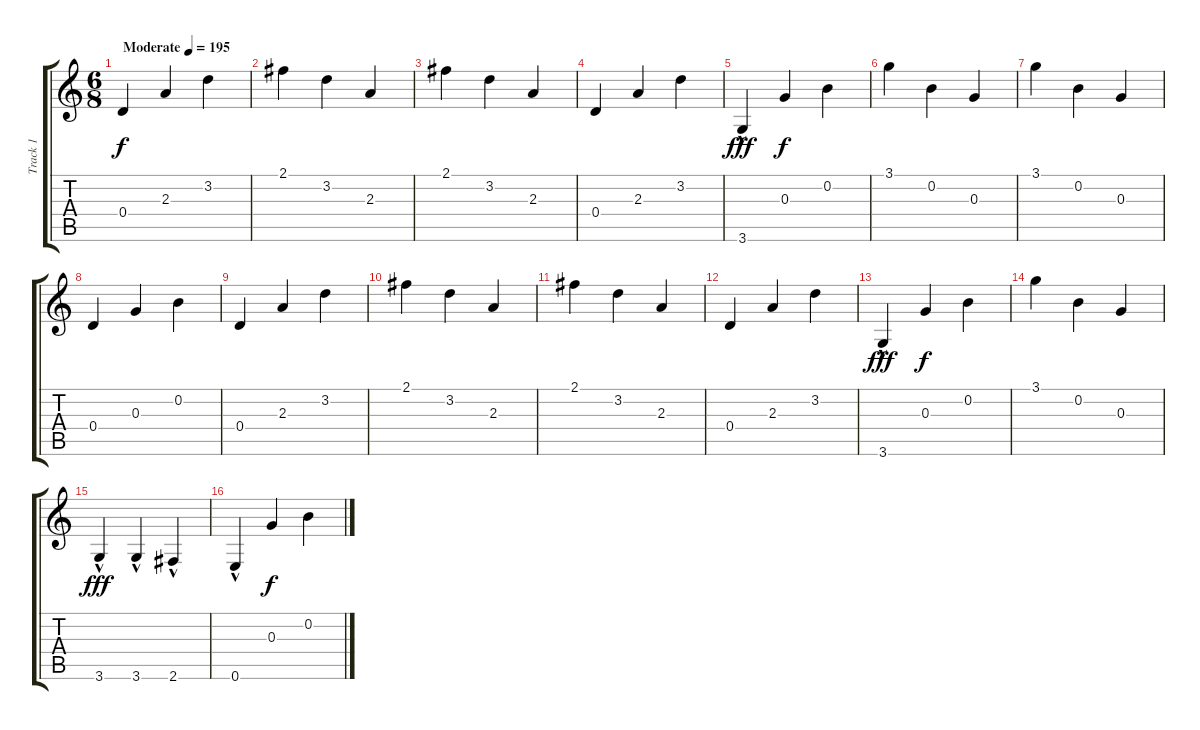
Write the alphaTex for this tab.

\track ("Track 1" "Track 1") {instrument acousticguitarsteel}
\staff {score tabs}
\tuning (E4 B3 G3 D3 A2 E2) {hide}
\ts (6 8)
\tempo (195 "Moderate")
\clef g2
\ks c
0.4.4{dy f instrument acousticguitarsteel} 2.3.4 3.2.4 |
2.1.4 3.2.4 2.3.4 |
2.1.4 3.2.4 2.3.4 |
0.4.4 2.3.4 3.2.4 |
3.6{hac}.4{dy fff} 0.3.4{dy f} 0.2.4 |
3.1.4 0.2.4 0.3.4 |
3.1.4 0.2.4 0.3.4 |
0.4.4 0.3.4 0.2.4 |
0.4.4 2.3.4 3.2.4 |
2.1.4 3.2.4 2.3.4 |
2.1.4 3.2.4 2.3.4 |
0.4.4 2.3.4 3.2.4 |
3.6{hac}.4{dy fff} 0.3.4{dy f} 0.2.4 |
3.1.4 0.2.4 0.3.4 |
3.6{hac}.4{dy fff} 3.6{hac}.4 2.6{hac}.4 |
0.6{hac}.4 0.3.4{dy f} 0.2.4
